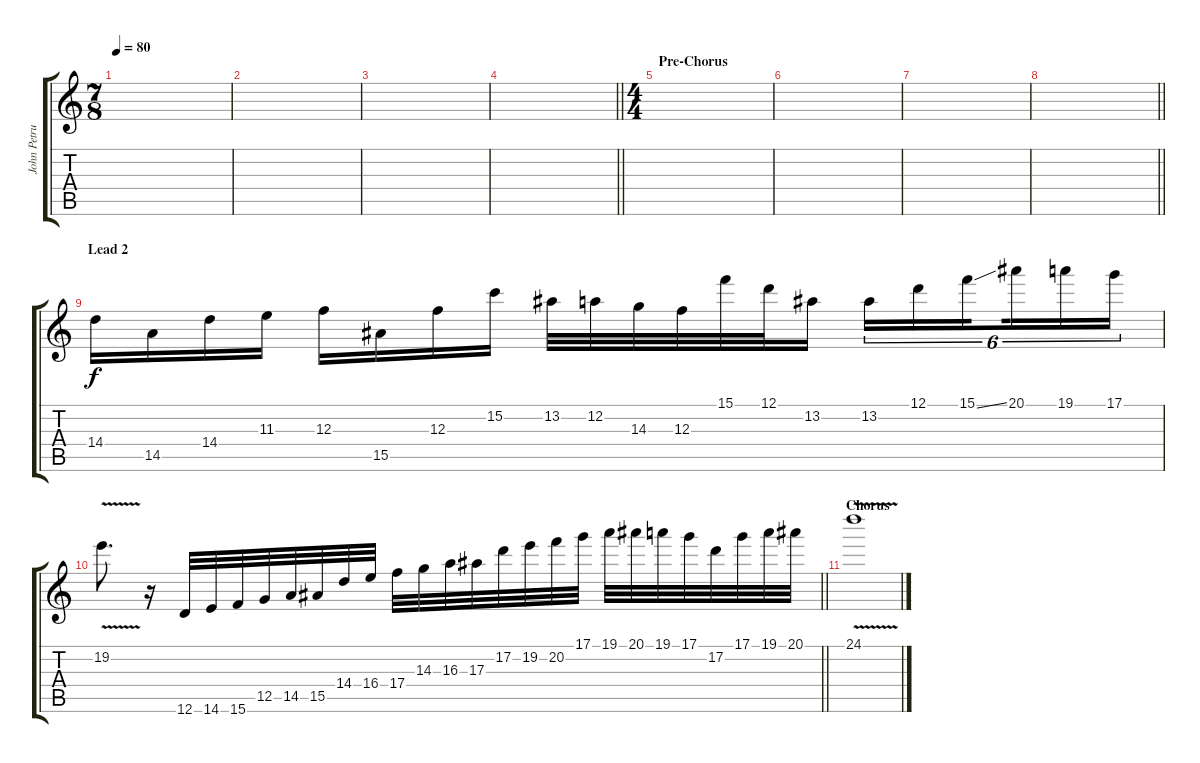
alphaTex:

\track ("John Petrucci Leads" "John Petru") {instrument distortionguitar}
\staff {score tabs}
\tuning (D4 A3 F3 C3 G2 D2) {hide}
\ts (7 8)
\tempo 80
\clef g2
\ks c
|
|
|
\barLineRight lightlight
|
\ts (4 4)
\section ("" "Pre-Chorus")
|
|
|
\barLineRight lightlight
|
\section ("" "Lead 2")
14.4.16 14.5.16 14.4.16 11.3.16 12.3.16 15.5.16 12.3.16 15.2.16 13.2.32 12.2.32 14.3.32 12.3.32 15.1.32 12.1.32 13.2.16 13.2.16{tu (6 4)} 12.1.16{tu (6 4)} 15.1{ss}.16{tu (6 4) beam splitsecondary} 20.1.16{tu (6 4)} 19.1.16{tu (6 4)} 17.1.16{tu (6 4)} |
\barLineRight lightlight
19.2{v}.8{d} r.16 12.6.32 14.6.32 15.6.32 12.5.32 14.5.32 15.5.32 14.4.32 16.4.32 17.4.32 14.3.32 16.3.32 17.3.32 17.2.32 19.2.32 20.2.32 17.1.32 19.1.32 20.1.32 19.1.32 17.1.32 17.2.32 17.1.32 19.1.32 20.1.32 |
\section ("" "Chorus")
24.1{v}.1
